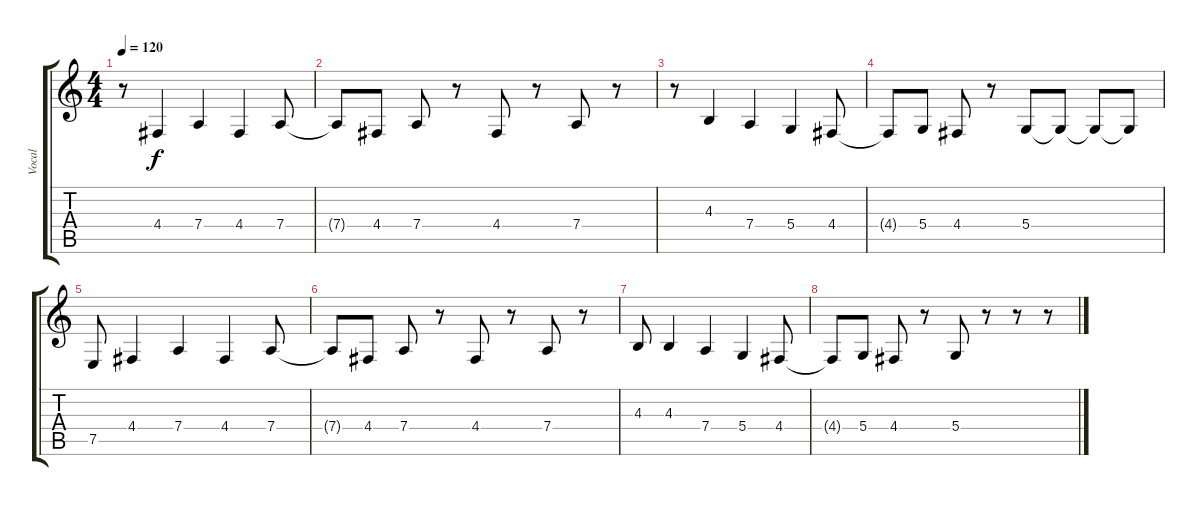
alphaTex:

\track ("Vocal" "Vocal") {instrument flute}
\staff {score tabs}
\tuning (E4 B3 G3 D3 A2 E2) {hide}
\ts (4 4)
\tempo 120
\clef g2
\ks c
r.8{dy f} 4.4.4 7.4.4 4.4.4 7.4.8 |
7.4{t}.8 4.4.8 7.4.8 r.8 4.4.8 r.8 7.4.8 r.8 |
r.8 4.3.4 7.4.4 5.4.4 4.4.8 |
4.4{t}.8 5.4.8 4.4.8 r.8 5.4.8 5.4{t}.8 5.4{t}.8 5.4{t}.8 |
7.5.8 4.4.4 7.4.4 4.4.4 7.4.8 |
7.4{t}.8 4.4.8 7.4.8 r.8 4.4.8 r.8 7.4.8 r.8 |
4.3.8 4.3.4 7.4.4 5.4.4 4.4.8 |
4.4{t}.8 5.4.8 4.4.8 r.8 5.4.8 r.8 r.8 r.8
